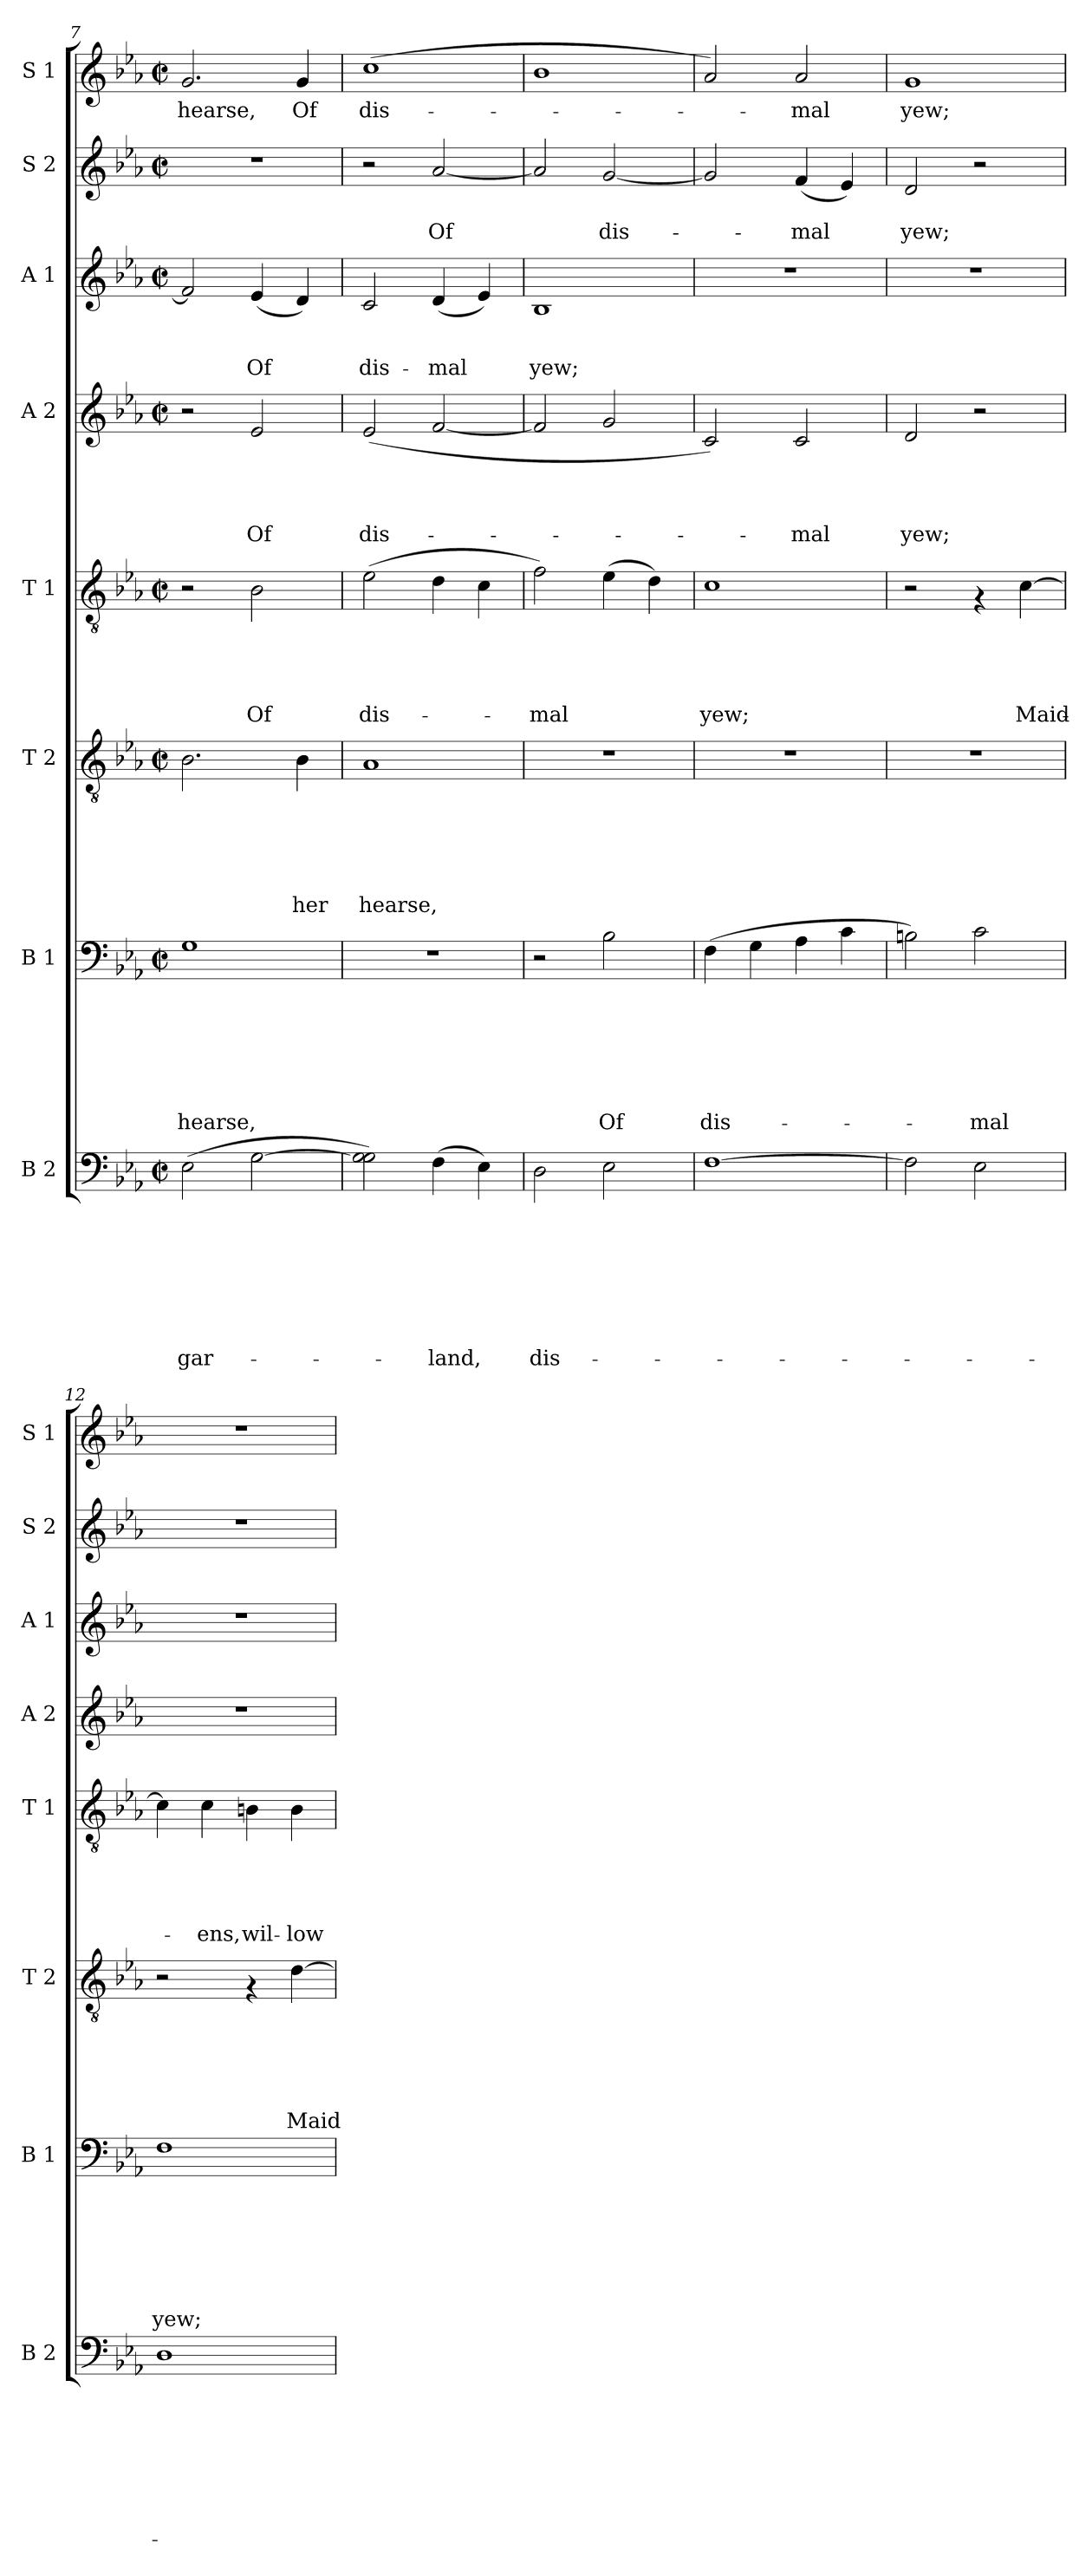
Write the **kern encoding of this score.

**kern	**text	**text	**text	**text	**text	**text	**text	**text	**kern	**text	**text	**text	**text	**text	**text	**text	**kern	**text	**text	**text	**text	**text	**text	**kern	**text	**text	**text	**text	**text	**kern	**text	**text	**text	**text	**kern	**text	**text	**text	**kern	**text	**text	**kern	**text
*part8	*part8	*part8	*part8	*part8	*part8	*part8	*part8	*part8	*part7	*part7	*part7	*part7	*part7	*part7	*part7	*part7	*part6	*part6	*part6	*part6	*part6	*part6	*part6	*part5	*part5	*part5	*part5	*part5	*part5	*part4	*part4	*part4	*part4	*part4	*part3	*part3	*part3	*part3	*part2	*part2	*part2	*part1	*part1
*staff8	*staff8	*staff8	*staff8	*staff8	*staff8	*staff8	*staff8	*staff8	*staff7	*staff7	*staff7	*staff7	*staff7	*staff7	*staff7	*staff7	*staff6	*staff6	*staff6	*staff6	*staff6	*staff6	*staff6	*staff5	*staff5	*staff5	*staff5	*staff5	*staff5	*staff4	*staff4	*staff4	*staff4	*staff4	*staff3	*staff3	*staff3	*staff3	*staff2	*staff2	*staff2	*staff1	*staff1
*I"B 2	*	*	*	*	*	*	*	*	*I"B 1	*	*	*	*	*	*	*	*I"T 2	*	*	*	*	*	*	*I"T 1	*	*	*	*	*	*I"A 2	*	*	*	*	*I"A 1	*	*	*	*I"S 2	*	*	*I"S 1	*
*I'B 2	*	*	*	*	*	*	*	*	*I'B 1	*	*	*	*	*	*	*	*I'T 2	*	*	*	*	*	*	*I'T 1	*	*	*	*	*	*I'A 2	*	*	*	*	*I'A 1	*	*	*	*I'S 2	*	*	*I'S 1	*
*clefF4	*	*	*	*	*	*	*	*	*clefF4	*	*	*	*	*	*	*	*clefGv2	*	*	*	*	*	*	*clefGv2	*	*	*	*	*	*clefG2	*	*	*	*	*clefG2	*	*	*	*clefG2	*	*	*clefG2	*
*k[b-e-a-]	*	*	*	*	*	*	*	*	*k[b-e-a-]	*	*	*	*	*	*	*	*k[b-e-a-]	*	*	*	*	*	*	*k[b-e-a-]	*	*	*	*	*	*k[b-e-a-]	*	*	*	*	*k[b-e-a-]	*	*	*	*k[b-e-a-]	*	*	*k[b-e-a-]	*
*E-:	*	*	*	*	*	*	*	*	*E-:	*	*	*	*	*	*	*	*E-:	*	*	*	*	*	*	*E-:	*	*	*	*	*	*E-:	*	*	*	*	*E-:	*	*	*	*E-:	*	*	*E-:	*
*M2/2	*	*	*	*	*	*	*	*	*M2/2	*	*	*	*	*	*	*	*M2/2	*	*	*	*	*	*	*M2/2	*	*	*	*	*	*M2/2	*	*	*	*	*M2/2	*	*	*	*M2/2	*	*	*M2/2	*
*met(c|)	*	*	*	*	*	*	*	*	*met(c|)	*	*	*	*	*	*	*	*met(c|)	*	*	*	*	*	*	*met(c|)	*	*	*	*	*	*met(c|)	*	*	*	*	*met(c|)	*	*	*	*met(c|)	*	*	*met(c|)	*
=7	=7	=7	=7	=7	=7	=7	=7	=7	=7	=7	=7	=7	=7	=7	=7	=7	=7	=7	=7	=7	=7	=7	=7	=7	=7	=7	=7	=7	=7	=7	=7	=7	=7	=7	=7	=7	=7	=7	=7	=7	=7	=7	=7
!	!	!	!	!	!	!	!	!LO:LY:b	!	!	!	!	!	!	!	!LO:LY:b	!	!	!	!	!	!	!	!	!	!	!	!	!	!	!	!	!	!	!	!	!	!	!	!	!	!	!LO:LY:b
(>2E-\	.	.	.	.	.	.	.	gar-	1G	.	.	.	.	.	.	hearse,	2.B-\	.	.	.	.	.	.	2r	.	.	.	.	.	2r	.	.	.	.	2f/]	.	.	.	1r	.	.	2.g/	hearse,
!	!	!	!	!	!	!	!	!	!	!	!	!	!	!	!	!	!	!	!	!	!	!	!	!	!	!	!	!	!LO:LY:b	!	!	!	!	!LO:LY:b	!	!	!	!LO:LY:b	!	!	!	!	!
[<2G\	.	.	.	.	.	.	.	.	.	.	.	.	.	.	.	.	.	.	.	.	.	.	.	2B-\	.	.	.	.	Of	2e-/	.	.	.	Of	(<4e-/	.	.	Of	.	.	.	.	.
!	!	!	!	!	!	!	!	!	!	!	!	!	!	!	!	!	!	!	!	!	!	!	!LO:LY:b	!	!	!	!	!	!	!	!	!	!	!	!	!	!	!	!	!	!	!	!LO:LY:b
.	.	.	.	.	.	.	.	.	.	.	.	.	.	.	.	.	4B-\	.	.	.	.	.	her	.	.	.	.	.	.	.	.	.	.	.	4d/)	.	.	.	.	.	.	4g/	Of
!!LO:PB:g=z
=8	=8	=8	=8	=8	=8	=8	=8	=8	=8	=8	=8	=8	=8	=8	=8	=8	=8	=8	=8	=8	=8	=8	=8	=8	=8	=8	=8	=8	=8	=8	=8	=8	=8	=8	=8	=8	=8	=8	=8	=8	=8	=8	=8
!	!	!	!	!	!	!	!	!	!	!	!	!	!	!	!	!	!	!	!	!	!	!	!LO:LY:b	!	!	!	!	!	!LO:LY:b	!	!	!	!	!LO:LY:b	!	!	!	!LO:LY:b	!	!	!	!	!LO:LY:b
2G\] 2G\)	.	.	.	.	.	.	.	.	1r	.	.	.	.	.	.	.	1A-	.	.	.	.	.	hearse,	(>2e-\	.	.	.	.	dis-	(2e-/	.	.	.	dis-	2c/	.	.	dis-	2r	.	.	(>1cc	dis-
!	!	!	!	!	!	!	!	!LO:LY:b	!	!	!	!	!	!	!	!	!	!	!	!	!	!	!	!	!	!	!	!	!	!	!	!	!	!	!	!	!	!LO:LY:b	!	!	!LO:LY:b	!	!
(>4F\	.	.	.	.	.	.	.	-land,	.	.	.	.	.	.	.	.	.	.	.	.	.	.	.	4d\	.	.	.	.	.	[<2f/	.	.	.	.	(<4d/	.	.	-mal	[<2a-/	.	Of	.	.
4E-\)	.	.	.	.	.	.	.	.	.	.	.	.	.	.	.	.	.	.	.	.	.	.	.	4c\	.	.	.	.	.	.	.	.	.	.	4e-/)	.	.	.	.	.	.	.	.
=9	=9	=9	=9	=9	=9	=9	=9	=9	=9	=9	=9	=9	=9	=9	=9	=9	=9	=9	=9	=9	=9	=9	=9	=9	=9	=9	=9	=9	=9	=9	=9	=9	=9	=9	=9	=9	=9	=9	=9	=9	=9	=9	=9
!	!	!	!	!	!	!	!	!LO:LY:b	!	!	!	!	!	!	!	!	!	!	!	!	!	!	!	!	!	!	!	!	!LO:LY:b	!	!	!	!	!	!	!	!	!LO:LY:b	!	!	!	!	!
2D\	.	.	.	.	.	.	.	dis-	2r	.	.	.	.	.	.	.	1r	.	.	.	.	.	.	2f\)	.	.	.	.	-mal	2f/]	.	.	.	.	1B-	.	.	yew;	2a-/]	.	.	1b-	.
!	!	!	!	!	!	!	!	!	!	!	!	!	!	!	!	!LO:LY:b	!	!	!	!	!	!	!	!	!	!	!	!	!	!	!	!	!	!	!	!	!	!	!	!	!LO:LY:b	!	!
2E-\	.	.	.	.	.	.	.	.	2B-\	.	.	.	.	.	.	Of	.	.	.	.	.	.	.	(>4e-\	.	.	.	.	.	2g/	.	.	.	.	.	.	.	.	[<2g/	.	dis-	.	.
.	.	.	.	.	.	.	.	.	.	.	.	.	.	.	.	.	.	.	.	.	.	.	.	4d\)	.	.	.	.	.	.	.	.	.	.	.	.	.	.	.	.	.	.	.
=10	=10	=10	=10	=10	=10	=10	=10	=10	=10	=10	=10	=10	=10	=10	=10	=10	=10	=10	=10	=10	=10	=10	=10	=10	=10	=10	=10	=10	=10	=10	=10	=10	=10	=10	=10	=10	=10	=10	=10	=10	=10	=10	=10
!	!	!	!	!	!	!	!	!	!	!	!	!	!	!	!	!LO:LY:b	!	!	!	!	!	!	!	!	!	!	!	!	!LO:LY:b	!	!	!	!	!	!	!	!	!	!	!	!	!	!
[>1F	.	.	.	.	.	.	.	.	(>4F\	.	.	.	.	.	.	dis-	1r	.	.	.	.	.	.	1c	.	.	.	.	yew;	2c/)	.	.	.	.	1r	.	.	.	2g/]	.	.	2a-/)	.
.	.	.	.	.	.	.	.	.	4G\	.	.	.	.	.	.	.	.	.	.	.	.	.	.	.	.	.	.	.	.	.	.	.	.	.	.	.	.	.	.	.	.	.	.
!	!	!	!	!	!	!	!	!	!	!	!	!	!	!	!	!	!	!	!	!	!	!	!	!	!	!	!	!	!	!	!	!	!	!LO:LY:b	!	!	!	!	!	!	!LO:LY:b	!	!LO:LY:b
.	.	.	.	.	.	.	.	.	4A-\	.	.	.	.	.	.	.	.	.	.	.	.	.	.	.	.	.	.	.	.	2c/	.	.	.	-mal	.	.	.	.	(<4f/	.	-mal	2a-/	-mal
.	.	.	.	.	.	.	.	.	4c\	.	.	.	.	.	.	.	.	.	.	.	.	.	.	.	.	.	.	.	.	.	.	.	.	.	.	.	.	.	4e-/)	.	.	.	.
=11	=11	=11	=11	=11	=11	=11	=11	=11	=11	=11	=11	=11	=11	=11	=11	=11	=11	=11	=11	=11	=11	=11	=11	=11	=11	=11	=11	=11	=11	=11	=11	=11	=11	=11	=11	=11	=11	=11	=11	=11	=11	=11	=11
!	!	!	!	!	!	!	!	!	!	!	!	!	!	!	!	!	!	!	!	!	!	!	!	!	!	!	!	!	!	!	!	!	!	!LO:LY:b	!	!	!	!	!	!	!LO:LY:b	!	!LO:LY:b
2F\]	.	.	.	.	.	.	.	.	2Bn\)	.	.	.	.	.	.	.	1r	.	.	.	.	.	.	2r	.	.	.	.	.	2d/	.	.	.	yew;	1r	.	.	.	2d/	.	yew;	1g	yew;
!	!	!	!	!	!	!	!	!	!	!	!	!	!	!	!	!LO:LY:b	!	!	!	!	!	!	!	!	!	!	!	!	!	!	!	!	!	!	!	!	!	!	!	!	!	!	!
2E-\	.	.	.	.	.	.	.	.	2c\	.	.	.	.	.	.	-mal	.	.	.	.	.	.	.	4rF	.	.	.	.	.	2r	.	.	.	.	.	.	.	.	2r	.	.	.	.
!	!	!	!	!	!	!	!	!	!	!	!	!	!	!	!	!	!	!	!	!	!	!	!	!	!	!	!	!	!LO:LY:b	!	!	!	!	!	!	!	!	!	!	!	!	!	!
.	.	.	.	.	.	.	.	.	.	.	.	.	.	.	.	.	.	.	.	.	.	.	.	[>4c\	.	.	.	.	Maid-	.	.	.	.	.	.	.	.	.	.	.	.	.	.
=12	=12	=12	=12	=12	=12	=12	=12	=12	=12	=12	=12	=12	=12	=12	=12	=12	=12	=12	=12	=12	=12	=12	=12	=12	=12	=12	=12	=12	=12	=12	=12	=12	=12	=12	=12	=12	=12	=12	=12	=12	=12	=12	=12
!	!	!	!	!	!	!	!	!	!	!	!	!	!	!	!	!LO:LY:b	!	!	!	!	!	!	!	!	!	!	!	!	!	!	!	!	!	!	!	!	!	!	!	!	!	!	!
1D	.	.	.	.	.	.	.	.	1F	.	.	.	.	.	.	yew;	2r	.	.	.	.	.	.	4c\]	.	.	.	.	.	1r	.	.	.	.	1r	.	.	.	1r	.	.	1r	.
!	!	!	!	!	!	!	!	!	!	!	!	!	!	!	!	!	!	!	!	!	!	!	!	!	!	!	!	!	!LO:LY:b	!	!	!	!	!	!	!	!	!	!	!	!	!	!
.	.	.	.	.	.	.	.	.	.	.	.	.	.	.	.	.	.	.	.	.	.	.	.	4c\	.	.	.	.	-ens,	.	.	.	.	.	.	.	.	.	.	.	.	.	.
!	!	!	!	!	!	!	!	!	!	!	!	!	!	!	!	!	!	!	!	!	!	!	!	!	!	!	!	!	!LO:LY:b	!	!	!	!	!	!	!	!	!	!	!	!	!	!
.	.	.	.	.	.	.	.	.	.	.	.	.	.	.	.	.	4rF	.	.	.	.	.	.	4Bn\	.	.	.	.	wil-	.	.	.	.	.	.	.	.	.	.	.	.	.	.
!	!	!	!	!	!	!	!	!	!	!	!	!	!	!	!	!	!	!	!	!	!	!	!LO:LY:b	!	!	!	!	!	!LO:LY:b	!	!	!	!	!	!	!	!	!	!	!	!	!	!
.	.	.	.	.	.	.	.	.	.	.	.	.	.	.	.	.	[>4d\	.	.	.	.	.	Maid-	4B\	.	.	.	.	-low	.	.	.	.	.	.	.	.	.	.	.	.	.	.
=	=	=	=	=	=	=	=	=	=	=	=	=	=	=	=	=	=	=	=	=	=	=	=	=	=	=	=	=	=	=	=	=	=	=	=	=	=	=	=	=	=	=	=
*-	*-	*-	*-	*-	*-	*-	*-	*-	*-	*-	*-	*-	*-	*-	*-	*-	*-	*-	*-	*-	*-	*-	*-	*-	*-	*-	*-	*-	*-	*-	*-	*-	*-	*-	*-	*-	*-	*-	*-	*-	*-	*-	*-
